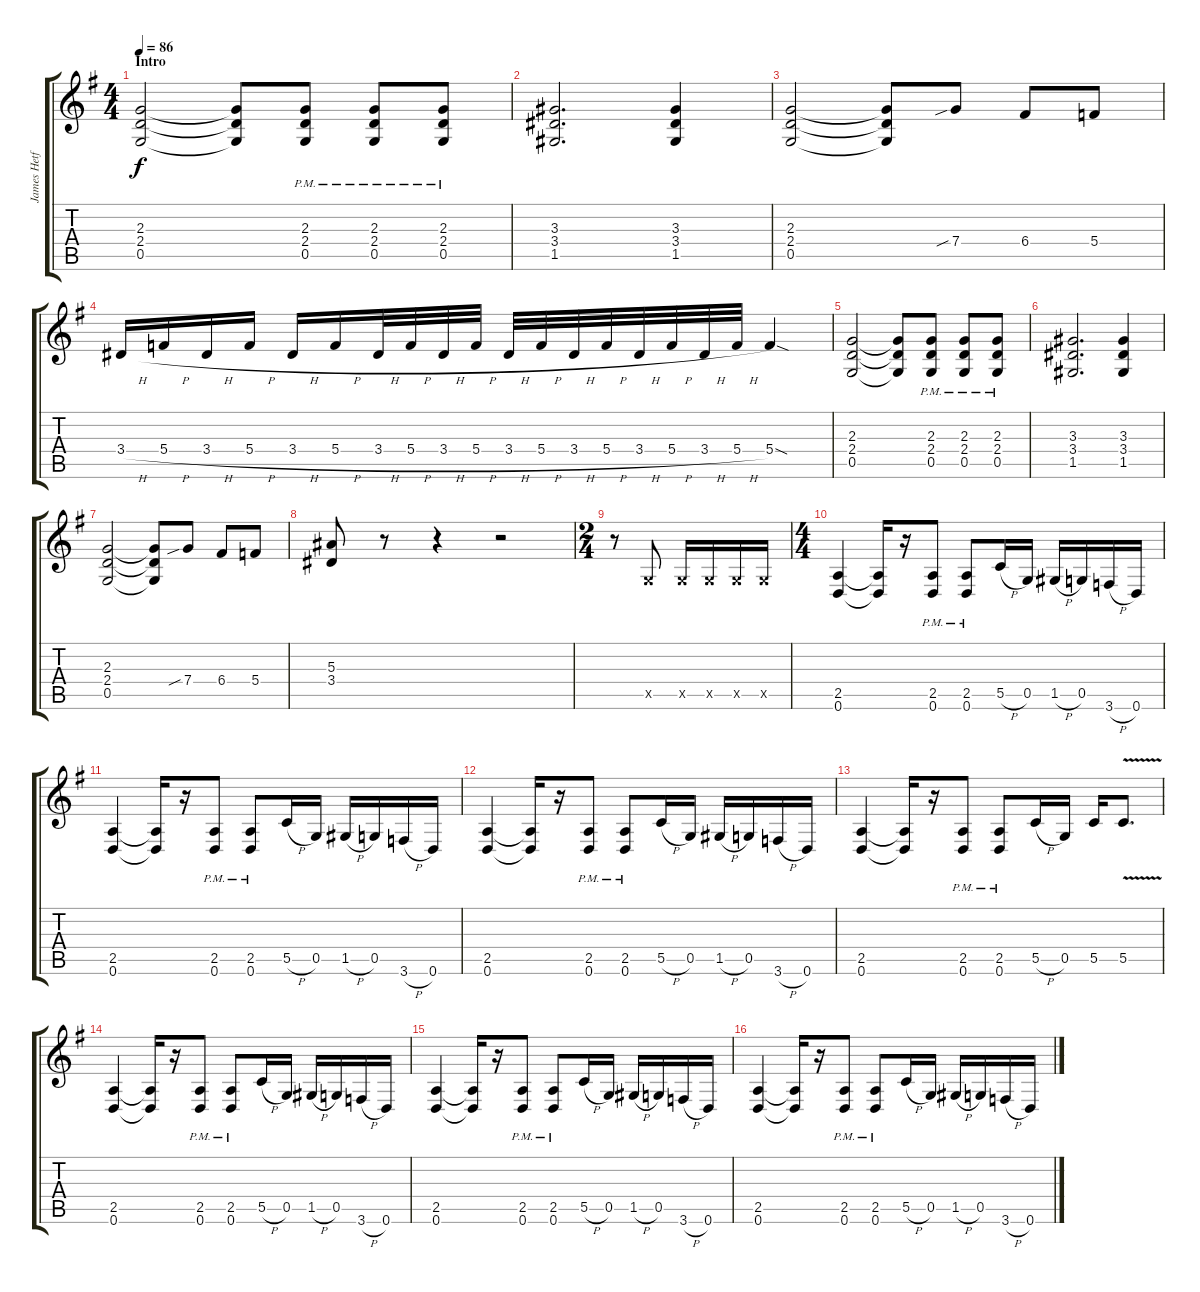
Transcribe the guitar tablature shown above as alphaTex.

\track ("James Hetfield" "James Hetf") {instrument overdrivenguitar}
\staff {score tabs}
\tuning (D4 A3 F3 C3 G2 D2) {hide}
\ts (4 4)
\section ("" "Intro")
\tempo 86
\clef g2
\ks g
(2.3 2.4 0.5).2{dy f instrument overdrivenguitar} (2.3{t} 2.4{t} 0.5{t}).8 (2.3{pm} 2.4{pm} 0.5{pm}).8 (2.3{pm} 2.4{pm} 0.5{pm}).8 (2.3{pm} 2.4{pm} 0.5{pm}).8 |
(3.3 3.4 1.5).2{d} (3.3 3.4 1.5).4 |
(2.3 2.4 0.5).2 (2.3{t} 2.4{t} 0.5{t}).8 7.4{sib}.8 6.4.8 5.4.8 |
3.4{h}.16 5.4{h}.16 3.4{h}.16 5.4{h}.16 3.4{h}.16 5.4{h}.16 3.4{h}.32 5.4{h}.32 3.4{h}.32 5.4{h}.32 3.4{h}.32 5.4{h}.32 3.4{h}.32 5.4{h}.32 3.4{h}.32 5.4{h}.32 3.4{h}.32 5.4{h}.32 5.4{sod}.4 |
(2.3 2.4 0.5).2 (2.3{t} 2.4{t} 0.5{t}).8 (2.3{pm} 2.4{pm} 0.5{pm}).8 (2.3{pm} 2.4{pm} 0.5{pm}).8 (2.3{pm} 2.4{pm} 0.5{pm}).8 |
(3.3 3.4 1.5).2{d} (3.3 3.4 1.5).4 |
(2.3 2.4 0.5).2 (2.3{t} 2.4{t} 0.5{t}).8 7.4{sib}.8 6.4.8 5.4.8 |
(5.3 3.4).8 r.8 r.4 r.2 |
\ts (2 4)
r.8 0.5{x}.8 0.5{x}.16 0.5{x}.16 0.5{x}.16 0.5{x}.16 |
\ts (4 4)
(2.5 0.6).4 (2.5{t} 0.6{t}).16 r.16 (2.5{pm} 0.6{pm}).8 (2.5{pm} 0.6{pm}).8 5.5{h}.16 0.5.16 1.5{h}.16 0.5.16 3.6{h}.16 0.6.16 |
(2.5 0.6).4 (2.5{t} 0.6{t}).16 r.16 (2.5{pm} 0.6{pm}).8 (2.5{pm} 0.6{pm}).8 5.5{h}.16 0.5.16 1.5{h}.16 0.5.16 3.6{h}.16 0.6.16 |
(2.5 0.6).4 (2.5{t} 0.6{t}).16 r.16 (2.5{pm} 0.6{pm}).8 (2.5{pm} 0.6{pm}).8 5.5{h}.16 0.5.16 1.5{h}.16 0.5.16 3.6{h}.16 0.6.16 |
(2.5 0.6).4 (2.5{t} 0.6{t}).16 r.16 (2.5{pm} 0.6{pm}).8 (2.5{pm} 0.6{pm}).8 5.5{h}.16 0.5.16 5.5.16 5.5{v}.8{d} |
(2.5 0.6).4 (2.5{t} 0.6{t}).16 r.16 (2.5{pm} 0.6{pm}).8 (2.5{pm} 0.6{pm}).8 5.5{h}.16 0.5.16 1.5{h}.16 0.5.16 3.6{h}.16 0.6.16 |
(2.5 0.6).4 (2.5{t} 0.6{t}).16 r.16 (2.5{pm} 0.6{pm}).8 (2.5{pm} 0.6{pm}).8 5.5{h}.16 0.5.16 1.5{h}.16 0.5.16 3.6{h}.16 0.6.16 |
(2.5 0.6).4 (2.5{t} 0.6{t}).16 r.16 (2.5{pm} 0.6{pm}).8 (2.5{pm} 0.6{pm}).8 5.5{h}.16 0.5.16 1.5{h}.16 0.5.16 3.6{h}.16 0.6.16
